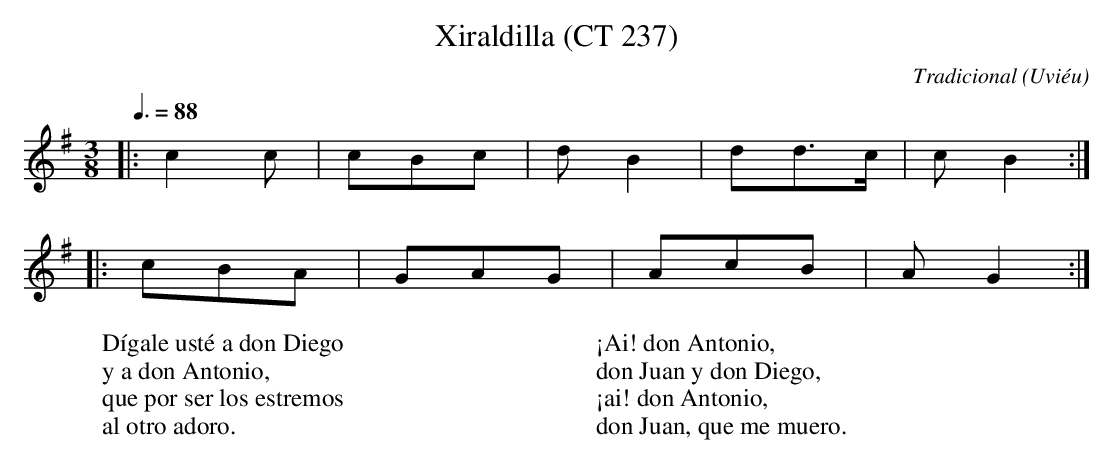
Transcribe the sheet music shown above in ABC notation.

X:1
T:Xiraldilla (CT 237)
C:Tradicional
O:Uviéu
M:3/8
L:1/8
Q:3/8=88
W:Dígale usté a don Diego
W:y a don Antonio,
W:que por ser los estremos
W:al otro adoro.
W:
W:¡Ai! don Antonio,
W:don Juan y don Diego,
W:¡ai! don Antonio,
W:don Juan, que me muero.
K:G
|:c2c|cBc|dB2|dd3/2c/2|cB2:|
|:cBA|GAG|AcB|AG2:|
